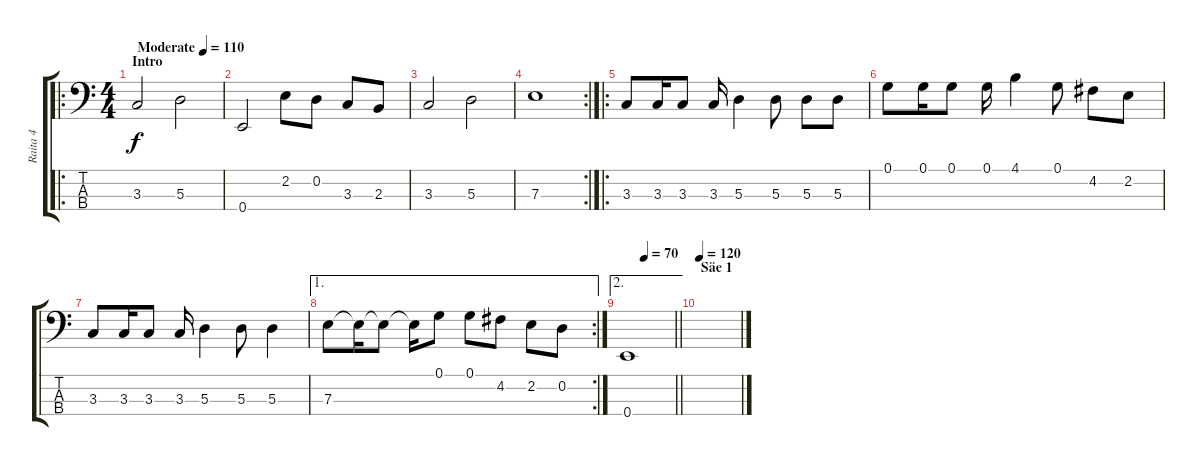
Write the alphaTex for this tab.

\track ("Raita 4" "Raita 4") {instrument electricbassfinger}
\staff {score tabs}
\tuning (G2 D2 A1 E1) {hide}
\ro
\ts (4 4)
\section ("" "Intro")
\tempo (110 "Moderate")
\clef f4
\ks c
3.3.2{dy f instrument electricbassfinger} 5.3.2 |
0.4.2 2.2.8 0.2.8 3.3.8 2.3.8 |
3.3.2 5.3.2 |
\rc 2
7.3.1 |
\ro
3.3.8 3.3.16 3.3.8 3.3.16 5.3.4 5.3.8 5.3.8 5.3.8 |
0.1.8 0.1.16 0.1.8 0.1.16 4.1.4 0.1.8 4.2.8 2.2.8 |
3.3.8 3.3.16 3.3.8 3.3.16 5.3.4 5.3.8 5.3.4 |
\ae 1
\rc 2
7.3.8 7.3{t}.16 7.3{t}.8 7.3{t}.16 0.1.8 0.1.8 4.2.8 2.2.8 0.2.8 |
\ae 2
\tempo (70 0.375)
\barLineRight lightlight
0.4.1 |
\section ("" "Säe 1")
\tempo 120
